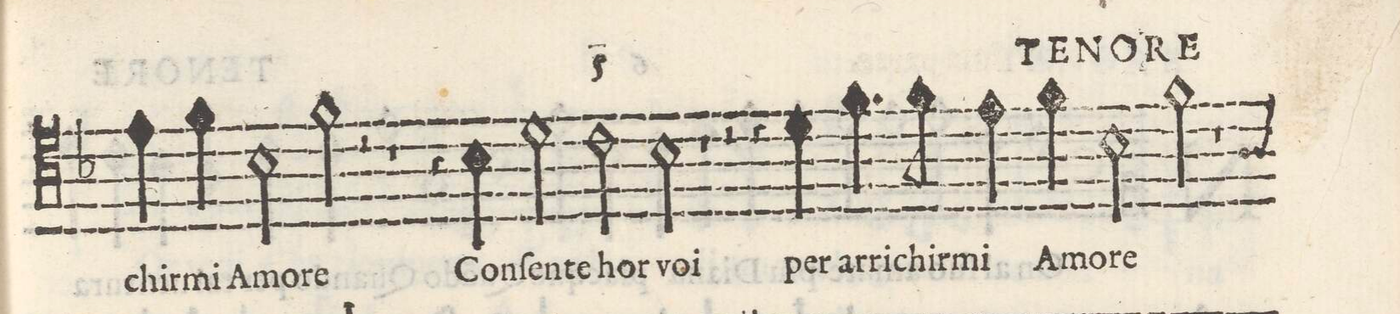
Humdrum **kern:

**kern	**text
*I"TENORE	*
*clefC4	*
*k[b-]	*
*met(c)	*
*M2/1	*
4eny\	-chirmi
4f\	A-
2B-\	-mo-
2f\	-re
2r	.
=42-	=42-
1r	.
4r	.
4B-\	Co[n]-
2d\	-ſente
=43-	=43-
2c\	hor
2B-\	voi
1r	.
=44-	=44-
2r	.
4r	.
4d\	per
4.f\	arri-
8f\	-chir-
4e\	-mi
4f\	A-
=45-	=45-
2B-\	-mo-
2f\	-re
1r	.
*custos:A	*
=46-	=46-
*-	*-
